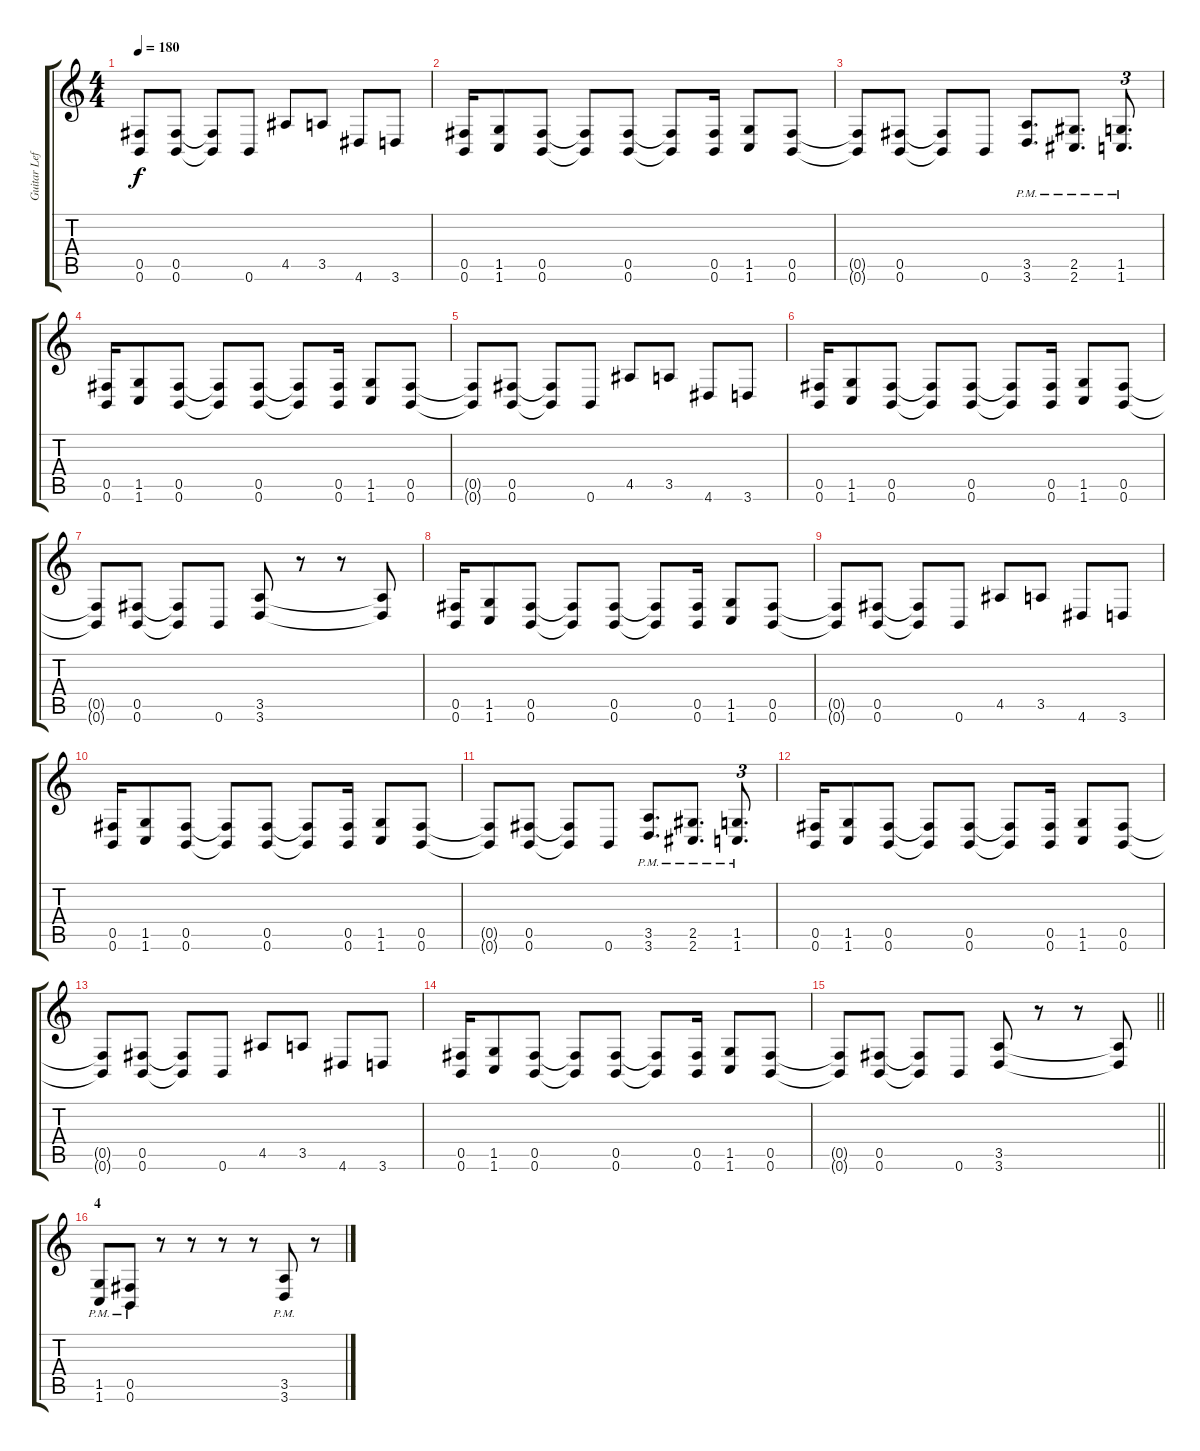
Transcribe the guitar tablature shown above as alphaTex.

\track ("Guitar Left" "Guitar Lef") {instrument distortionguitar}
\staff {score tabs}
\tuning (Db4 Ab3 E3 B2 Gb2 B1) {hide}
\ts (4 4)
\tempo 180
\clef g2
\ks c
(0.5{t} 0.6{t}).8{dy f} (0.5 0.6).8 (0.5{t} 0.6{t}).8 0.6.8 4.5.8 3.5.8 4.6.8 3.6.8 |
(0.5 0.6).16 (1.5 1.6).8 (0.5 0.6).8 (0.5{t} 0.6{t}).8 (0.5 0.6).8 (0.5{t} 0.6{t}).8 (0.5 0.6).16 (1.5 1.6).8 (0.5 0.6).8 |
(0.5{t} 0.6{t}).8 (0.5 0.6).8 (0.5{t} 0.6{t}).8 0.6.8 (3.5{pm} 3.6{pm}).8{d} (2.5{pm} 2.6{pm}).8{d} (1.5{pm} 1.6{pm}).8{d tu (3 2)} |
(0.5 0.6).16 (1.5 1.6).8 (0.5 0.6).8 (0.5{t} 0.6{t}).8 (0.5 0.6).8 (0.5{t} 0.6{t}).8 (0.5 0.6).16 (1.5 1.6).8 (0.5 0.6).8 |
(0.5{t} 0.6{t}).8 (0.5 0.6).8 (0.5{t} 0.6{t}).8 0.6.8 4.5.8 3.5.8 4.6.8 3.6.8 |
(0.5 0.6).16 (1.5 1.6).8 (0.5 0.6).8 (0.5{t} 0.6{t}).8 (0.5 0.6).8 (0.5{t} 0.6{t}).8 (0.5 0.6).16 (1.5 1.6).8 (0.5 0.6).8 |
(0.5{t} 0.6{t}).8 (0.5 0.6).8 (0.5{t} 0.6{t}).8 0.6.8 (3.5 3.6).8 r.8 r.8 (3.5{t} 3.6{t}).8 |
(0.5 0.6).16 (1.5 1.6).8 (0.5 0.6).8 (0.5{t} 0.6{t}).8 (0.5 0.6).8 (0.5{t} 0.6{t}).8 (0.5 0.6).16 (1.5 1.6).8 (0.5 0.6).8 |
(0.5{t} 0.6{t}).8 (0.5 0.6).8 (0.5{t} 0.6{t}).8 0.6.8 4.5.8 3.5.8 4.6.8 3.6.8 |
(0.5 0.6).16 (1.5 1.6).8 (0.5 0.6).8 (0.5{t} 0.6{t}).8 (0.5 0.6).8 (0.5{t} 0.6{t}).8 (0.5 0.6).16 (1.5 1.6).8 (0.5 0.6).8 |
(0.5{t} 0.6{t}).8 (0.5 0.6).8 (0.5{t} 0.6{t}).8 0.6.8 (3.5{pm} 3.6{pm}).8{d} (2.5{pm} 2.6{pm}).8{d} (1.5{pm} 1.6{pm}).8{d tu (3 2)} |
(0.5 0.6).16 (1.5 1.6).8 (0.5 0.6).8 (0.5{t} 0.6{t}).8 (0.5 0.6).8 (0.5{t} 0.6{t}).8 (0.5 0.6).16 (1.5 1.6).8 (0.5 0.6).8 |
(0.5{t} 0.6{t}).8 (0.5 0.6).8 (0.5{t} 0.6{t}).8 0.6.8 4.5.8 3.5.8 4.6.8 3.6.8 |
(0.5 0.6).16 (1.5 1.6).8 (0.5 0.6).8 (0.5{t} 0.6{t}).8 (0.5 0.6).8 (0.5{t} 0.6{t}).8 (0.5 0.6).16 (1.5 1.6).8 (0.5 0.6).8 |
\barLineRight lightlight
(0.5{t} 0.6{t}).8 (0.5 0.6).8 (0.5{t} 0.6{t}).8 0.6.8 (3.5 3.6).8 r.8 r.8 (3.5{t} 3.6{t}).8 |
\section ("" "4")
(1.5{pm} 1.6{pm}).8 (0.5{pm} 0.6{pm}).8 r.8 r.8 r.8 r.8 (3.5{pm} 3.6{pm}).8 r.8
